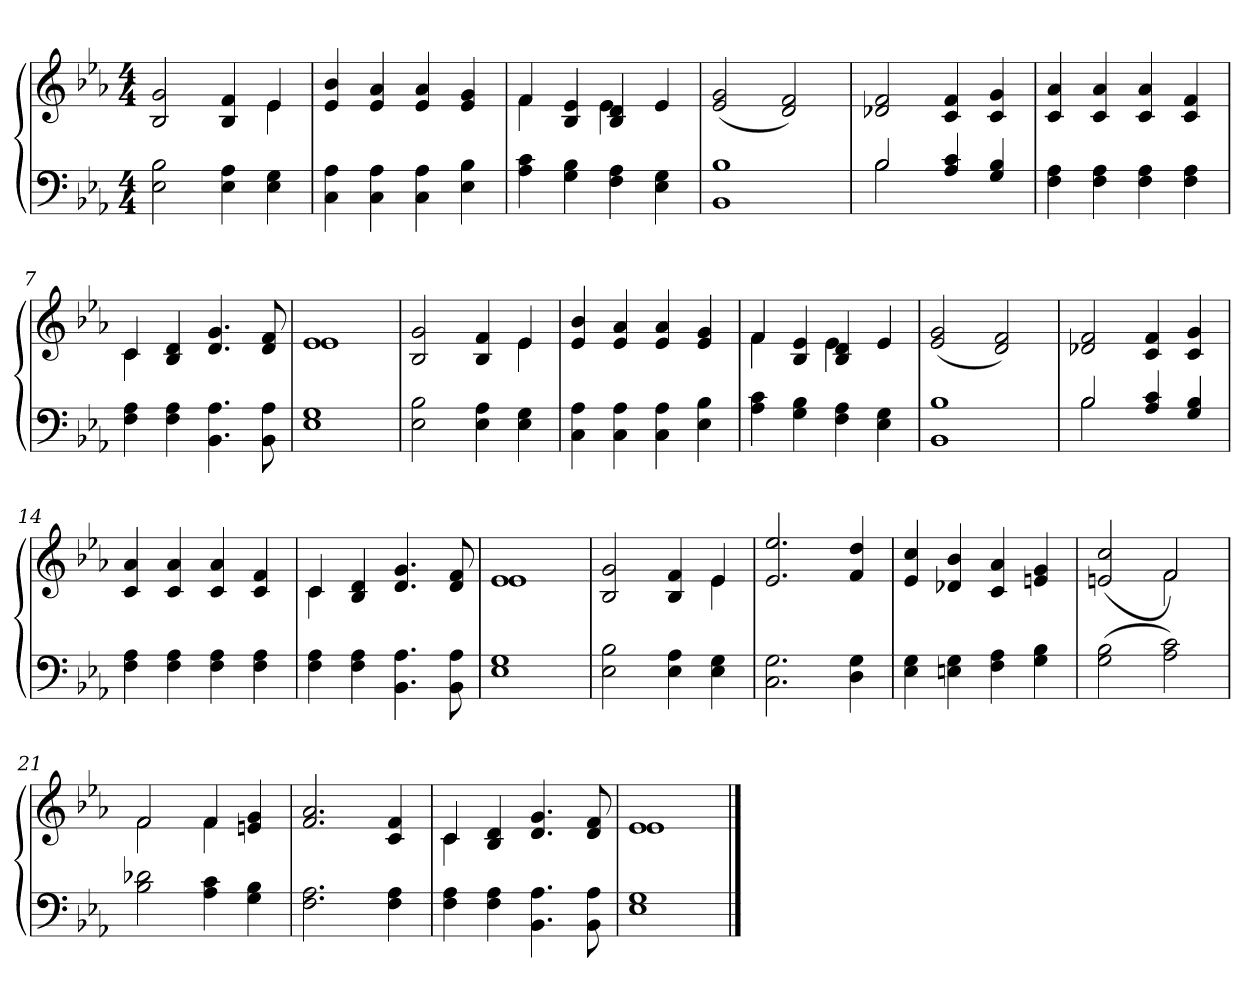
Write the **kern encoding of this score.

**kern	**kern
*part2	*part1
*staff2	*staff1
*clefF4	*clefG2
*k[b-e-a-]	*k[b-e-a-]
*E-:	*E-:
*M4/4	*M4/4
*MM115	*MM115
=1	=1
*	*^
2E-\ 2B-\	2B-/ 2g/	2.ryy
4E-\ 4A-\	4B-/ 4f/	.
4E-\ 4G\	4e-/	4e-\
*	*v	*v
=2	=2
4C\ 4A-\	4e-/ 4b-/
4C\ 4A-\	4e-/ 4a-/
4C\ 4A-\	4e-/ 4a-/
4E-\ 4B-\	4e-/ 4g/
=3	=3
*	*^
4A-\ 4c\	4f/	4f\
4G\ 4B-\	4B-/ 4e-/	4ryy
4F\ 4A-\	4B-/ 4d/	4e-\
4E-\ 4G\	4e-/	4ryy
*	*v	*v
=4	=4
1BB- 1B-	(<2e-/ 2g/
.	2d/ 2f/)
=5	=5
*^	*
2B-/	2B-\	2d-X/ 2f/
4A-/ 4c/	2ryy	4c/ 4f/
4G/ 4B-/	.	4c/ 4g/
*v	*v	*
=6	=6
4F\ 4A-\	4c/ 4a-/
4F\ 4A-\	4c/ 4a-/
4F\ 4A-\	4c/ 4a-/
4F\ 4A-\	4c/ 4f/
=7	=7
*	*^
4F\ 4A-\	4c/	4c\
4F\ 4A-\	4B-/ 4d/	2.ryy
4.BB-\ 4.A-\	4.d/ 4.g/	.
8BB-\ 8A-\	8d/ 8f/	.
=8	=8	=8
1E- 1G	1e-	1e-
=9	=9	=9
2E-\ 2B-\	2B-/ 2g/	2.ryy
4E-\ 4A-\	4B-/ 4f/	.
4E-\ 4G\	4e-/	4e-\
*	*v	*v
!!LO:LB:g=z
=10	=10
4C\ 4A-\	4e-/ 4b-/
4C\ 4A-\	4e-/ 4a-/
4C\ 4A-\	4e-/ 4a-/
4E-\ 4B-\	4e-/ 4g/
=11	=11
*	*^
4A-\ 4c\	4f/	4f\
4G\ 4B-\	4B-/ 4e-/	4ryy
4F\ 4A-\	4B-/ 4d/	4e-\
4E-\ 4G\	4e-/	4ryy
*	*v	*v
=12	=12
1BB- 1B-	(<2e-/ 2g/
.	2d/ 2f/)
=13	=13
*^	*
2B-/	2B-\	2d-X/ 2f/
4A-/ 4c/	2ryy	4c/ 4f/
4G/ 4B-/	.	4c/ 4g/
*v	*v	*
=14	=14
4F\ 4A-\	4c/ 4a-/
4F\ 4A-\	4c/ 4a-/
4F\ 4A-\	4c/ 4a-/
4F\ 4A-\	4c/ 4f/
=15	=15
*	*^
4F\ 4A-\	4c/	4c\
4F\ 4A-\	4B-/ 4d/	2.ryy
4.BB-\ 4.A-\	4.d/ 4.g/	.
8BB-\ 8A-\	8d/ 8f/	.
=16	=16	=16
1E- 1G	1e-	1e-
=17	=17	=17
2E-\ 2B-\	2B-/ 2g/	2.ryy
4E-\ 4A-\	4B-/ 4f/	.
4E-\ 4G\	4e-/	4e-\
*	*v	*v
=18	=18
2.C\ 2.G\	2.e-/ 2.ee-/
4D\ 4G\	4f/ 4dd/
!!LO:LB:g=z
=19	=19
4E-\ 4G\	4e-/ 4cc/
4En\ 4G\	4d-X/ 4b-/
4F\ 4A-\	4c/ 4a-/
4G\ 4B-\	4en/ 4g/
=20	=20
*	*^
(>2G\ 2B-\	(>2en/ 2cc/	2ryy
2A-\ 2c\)	2f/)	2f\
=21	=21	=21
2B-\ 2d-X\	2f/	2f\
4A-\ 4c\	4f/	4f\
4G\ 4B-\	4en/ 4g/	4ryy
*	*v	*v
=22	=22
2.F\ 2.A-\	2.f/ 2.a-/
4F\ 4A-\	4c/ 4f/
=23	=23
*	*^
4F\ 4A-\	4c/	4c\
4F\ 4A-\	4B-/ 4d/	2.ryy
4.BB-\ 4.A-\	4.d/ 4.g/	.
8BB-\ 8A-\	8d/ 8f/	.
=24	=24	=24
1E- 1G	1e-	1e-
*	*v	*v
==	==
*-	*-
